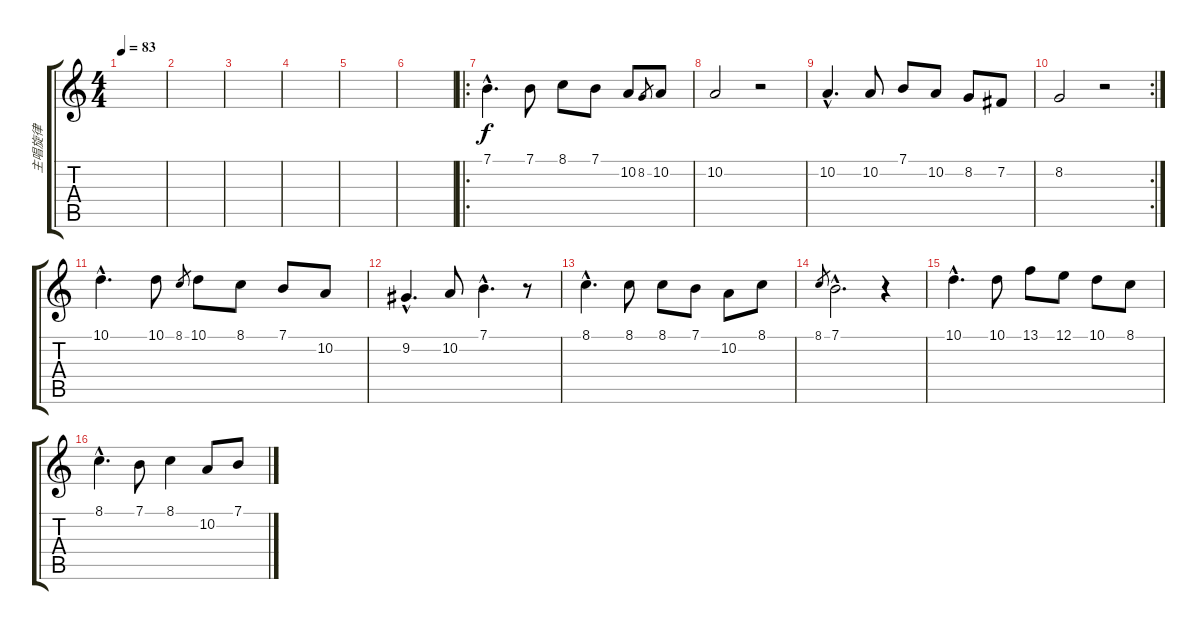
\track ("主唱旋律" "主唱旋律") {instrument panflute}
\staff {score tabs}
\tuning (E4 B3 G3 D3 A2 E2) {hide}
\ts (4 4)
\tempo 83
\clef g2
\ks c
|
|
|
|
|
|
\ro
7.1{hac}.4{d} 7.1.8 8.1.8 7.1.8 10.2.8 8.2.8{gr} 10.2.8 |
10.2.2 r.2 |
10.2{hac}.4{d} 10.2.8 7.1.8 10.2.8 8.2.8 7.2.8 |
\rc 2
8.2.2 r.2 |
10.1{hac}.4{d} 10.1.8 8.1.8{gr} 10.1.8 8.1.8 7.1.8 10.2.8 |
9.2{hac}.4{d} 10.2.8 7.1{hac}.4{d} r.8 |
8.1{hac}.4{d} 8.1.8 8.1.8 7.1.8 10.2.8 8.1.8 |
8.1.8{gr} 7.1{hac}.2{d} r.4 |
10.1{hac}.4{d} 10.1.8 13.1.8 12.1.8 10.1.8 8.1.8 |
8.1{hac}.4{d} 7.1.8 8.1.4 10.2.8 7.1.8
